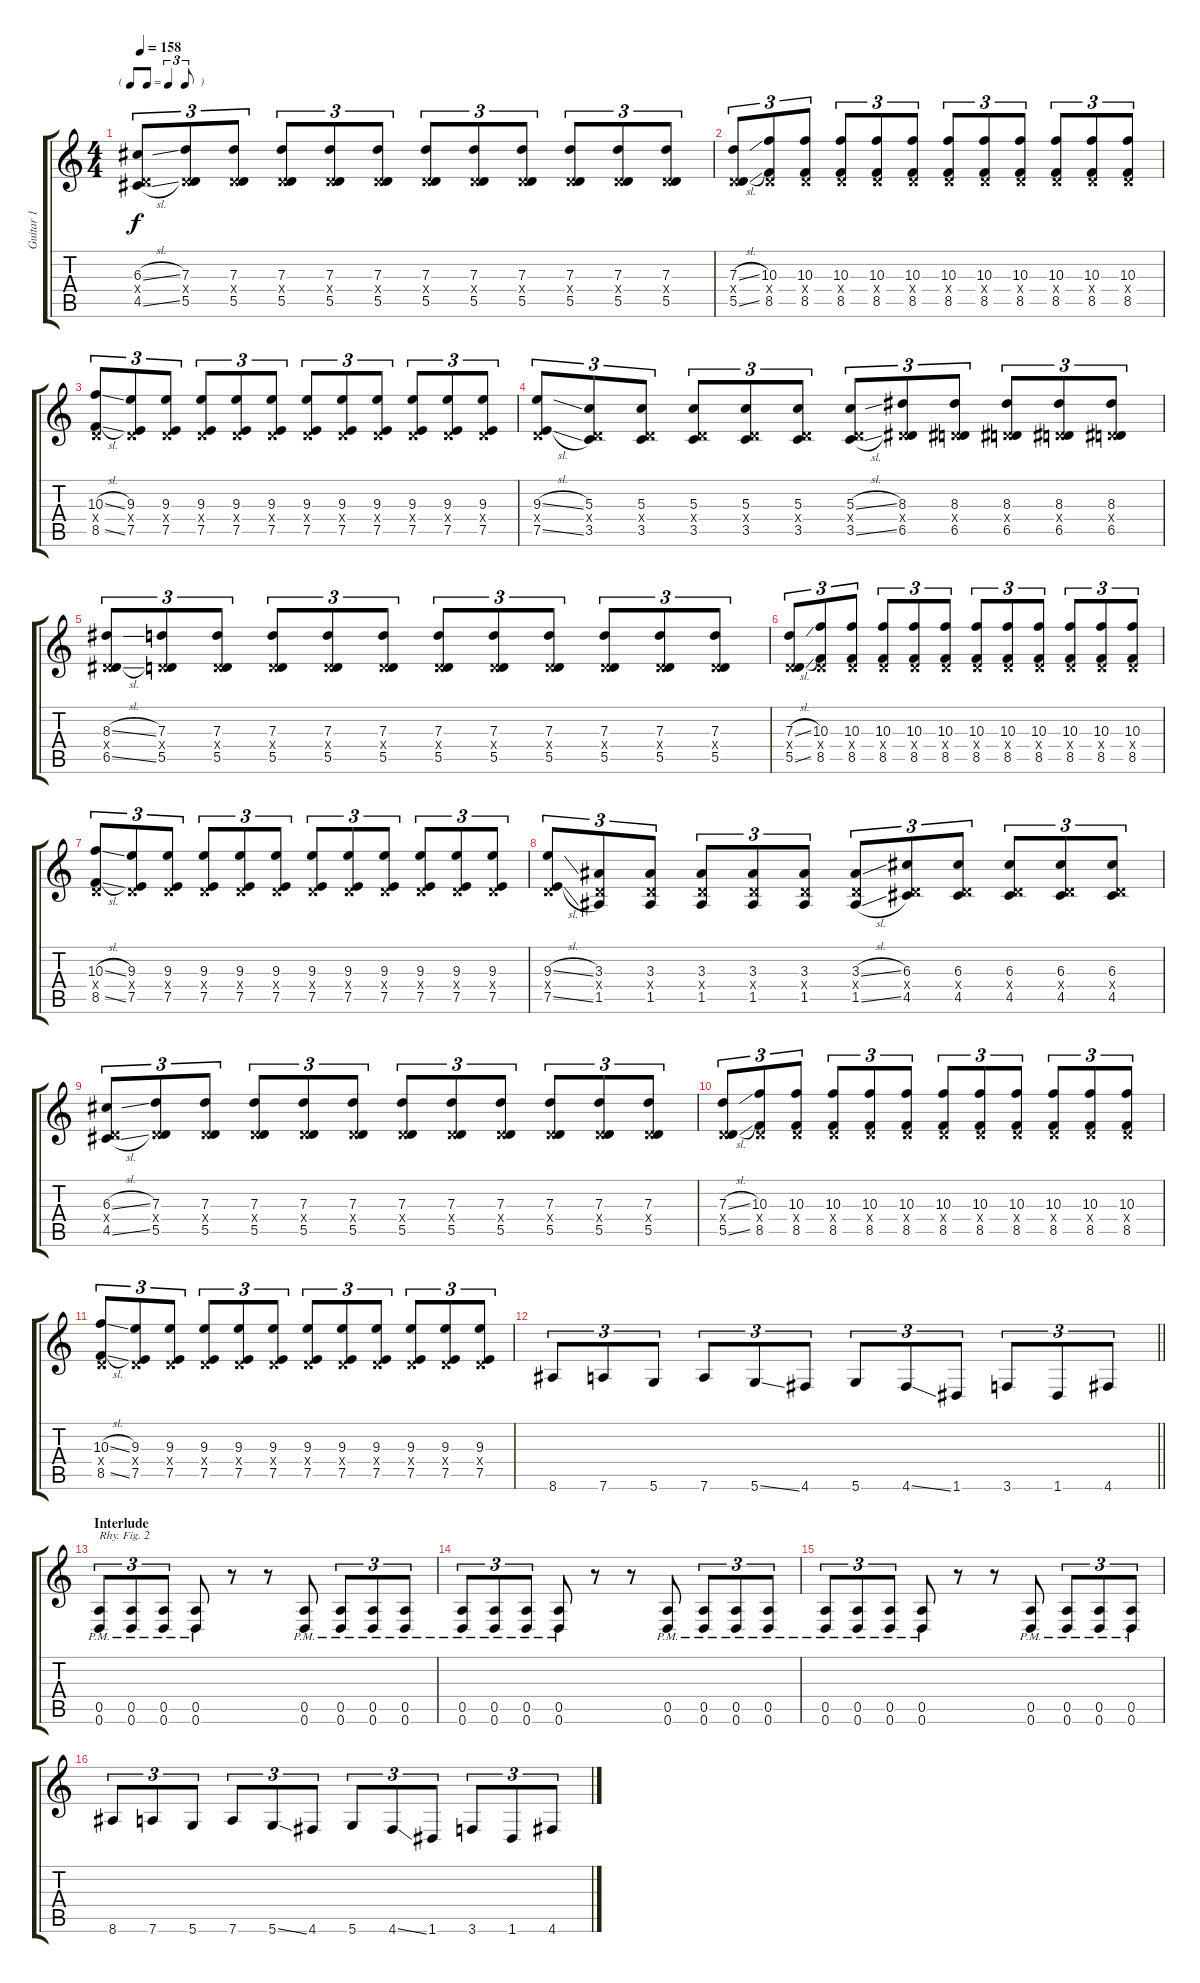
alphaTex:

\track ("Guitar 1" "Guitar 1") {instrument distortionguitar}
\staff {score tabs}
\tuning (E4 B3 G3 D3 A2 D2) {hide}
\ts (4 4)
\tf triplet8th
\tempo 158
\clef g2
\ks c
(6.3{sl} 0.4{x} 4.5{sl}).8{tu (3 2) dy f} (7.3 0.4{x} 5.5).8{tu (3 2)} (7.3 0.4{x} 5.5).8{tu (3 2)} (7.3 0.4{x} 5.5).8{tu (3 2)} (7.3 0.4{x} 5.5).8{tu (3 2)} (7.3 0.4{x} 5.5).8{tu (3 2)} (7.3 0.4{x} 5.5).8{tu (3 2)} (7.3 0.4{x} 5.5).8{tu (3 2)} (7.3 0.4{x} 5.5).8{tu (3 2)} (7.3 0.4{x} 5.5).8{tu (3 2)} (7.3 0.4{x} 5.5).8{tu (3 2)} (7.3 0.4{x} 5.5).8{tu (3 2)} |
(7.3{sl} 0.4{x} 5.5{sl}).8{tu (3 2)} (10.3 0.4{x} 8.5).8{tu (3 2)} (10.3 0.4{x} 8.5).8{tu (3 2)} (10.3 0.4{x} 8.5).8{tu (3 2)} (10.3 0.4{x} 8.5).8{tu (3 2)} (10.3 0.4{x} 8.5).8{tu (3 2)} (10.3 0.4{x} 8.5).8{tu (3 2)} (10.3 0.4{x} 8.5).8{tu (3 2)} (10.3 0.4{x} 8.5).8{tu (3 2)} (10.3 0.4{x} 8.5).8{tu (3 2)} (10.3 0.4{x} 8.5).8{tu (3 2)} (10.3 0.4{x} 8.5).8{tu (3 2)} |
(10.3{sl} 0.4{x} 8.5{sl}).8{tu (3 2)} (9.3 0.4{x} 7.5).8{tu (3 2)} (9.3 0.4{x} 7.5).8{tu (3 2)} (9.3 0.4{x} 7.5).8{tu (3 2)} (9.3 0.4{x} 7.5).8{tu (3 2)} (9.3 0.4{x} 7.5).8{tu (3 2)} (9.3 0.4{x} 7.5).8{tu (3 2)} (9.3 0.4{x} 7.5).8{tu (3 2)} (9.3 0.4{x} 7.5).8{tu (3 2)} (9.3 0.4{x} 7.5).8{tu (3 2)} (9.3 0.4{x} 7.5).8{tu (3 2)} (9.3 0.4{x} 7.5).8{tu (3 2)} |
(9.3{sl} 0.4{x} 7.5{sl}).8{tu (3 2)} (5.3 0.4{x} 3.5).8{tu (3 2)} (5.3 0.4{x} 3.5).8{tu (3 2)} (5.3 0.4{x} 3.5).8{tu (3 2)} (5.3 0.4{x} 3.5).8{tu (3 2)} (5.3 0.4{x} 3.5).8{tu (3 2)} (5.3{sl} 0.4{x} 3.5{sl}).8{tu (3 2)} (8.3 0.4{x} 6.5).8{tu (3 2)} (8.3 0.4{x} 6.5).8{tu (3 2)} (8.3 0.4{x} 6.5).8{tu (3 2)} (8.3 0.4{x} 6.5).8{tu (3 2)} (8.3 0.4{x} 6.5).8{tu (3 2)} |
(8.3{sl} 0.4{x} 6.5{sl}).8{tu (3 2)} (7.3 0.4{x} 5.5).8{tu (3 2)} (7.3 0.4{x} 5.5).8{tu (3 2)} (7.3 0.4{x} 5.5).8{tu (3 2)} (7.3 0.4{x} 5.5).8{tu (3 2)} (7.3 0.4{x} 5.5).8{tu (3 2)} (7.3 0.4{x} 5.5).8{tu (3 2)} (7.3 0.4{x} 5.5).8{tu (3 2)} (7.3 0.4{x} 5.5).8{tu (3 2)} (7.3 0.4{x} 5.5).8{tu (3 2)} (7.3 0.4{x} 5.5).8{tu (3 2)} (7.3 0.4{x} 5.5).8{tu (3 2)} |
(7.3{sl} 0.4{x} 5.5{sl}).8{tu (3 2)} (10.3 0.4{x} 8.5).8{tu (3 2)} (10.3 0.4{x} 8.5).8{tu (3 2)} (10.3 0.4{x} 8.5).8{tu (3 2)} (10.3 0.4{x} 8.5).8{tu (3 2)} (10.3 0.4{x} 8.5).8{tu (3 2)} (10.3 0.4{x} 8.5).8{tu (3 2)} (10.3 0.4{x} 8.5).8{tu (3 2)} (10.3 0.4{x} 8.5).8{tu (3 2)} (10.3 0.4{x} 8.5).8{tu (3 2)} (10.3 0.4{x} 8.5).8{tu (3 2)} (10.3 0.4{x} 8.5).8{tu (3 2)} |
(10.3{sl} 0.4{x} 8.5{sl}).8{tu (3 2)} (9.3 0.4{x} 7.5).8{tu (3 2)} (9.3 0.4{x} 7.5).8{tu (3 2)} (9.3 0.4{x} 7.5).8{tu (3 2)} (9.3 0.4{x} 7.5).8{tu (3 2)} (9.3 0.4{x} 7.5).8{tu (3 2)} (9.3 0.4{x} 7.5).8{tu (3 2)} (9.3 0.4{x} 7.5).8{tu (3 2)} (9.3 0.4{x} 7.5).8{tu (3 2)} (9.3 0.4{x} 7.5).8{tu (3 2)} (9.3 0.4{x} 7.5).8{tu (3 2)} (9.3 0.4{x} 7.5).8{tu (3 2)} |
(9.3{sl} 0.4{x} 7.5{sl}).8{tu (3 2)} (3.3 0.4{x} 1.5).8{tu (3 2)} (3.3 0.4{x} 1.5).8{tu (3 2)} (3.3 0.4{x} 1.5).8{tu (3 2)} (3.3 0.4{x} 1.5).8{tu (3 2)} (3.3 0.4{x} 1.5).8{tu (3 2)} (3.3{sl} 0.4{x} 1.5{sl}).8{tu (3 2)} (6.3 0.4{x} 4.5).8{tu (3 2)} (6.3 0.4{x} 4.5).8{tu (3 2)} (6.3 0.4{x} 4.5).8{tu (3 2)} (6.3 0.4{x} 4.5).8{tu (3 2)} (6.3 0.4{x} 4.5).8{tu (3 2)} |
(6.3{sl} 0.4{x} 4.5{sl}).8{tu (3 2)} (7.3 0.4{x} 5.5).8{tu (3 2)} (7.3 0.4{x} 5.5).8{tu (3 2)} (7.3 0.4{x} 5.5).8{tu (3 2)} (7.3 0.4{x} 5.5).8{tu (3 2)} (7.3 0.4{x} 5.5).8{tu (3 2)} (7.3 0.4{x} 5.5).8{tu (3 2)} (7.3 0.4{x} 5.5).8{tu (3 2)} (7.3 0.4{x} 5.5).8{tu (3 2)} (7.3 0.4{x} 5.5).8{tu (3 2)} (7.3 0.4{x} 5.5).8{tu (3 2)} (7.3 0.4{x} 5.5).8{tu (3 2)} |
(7.3{sl} 0.4{x} 5.5{sl}).8{tu (3 2)} (10.3 0.4{x} 8.5).8{tu (3 2)} (10.3 0.4{x} 8.5).8{tu (3 2)} (10.3 0.4{x} 8.5).8{tu (3 2)} (10.3 0.4{x} 8.5).8{tu (3 2)} (10.3 0.4{x} 8.5).8{tu (3 2)} (10.3 0.4{x} 8.5).8{tu (3 2)} (10.3 0.4{x} 8.5).8{tu (3 2)} (10.3 0.4{x} 8.5).8{tu (3 2)} (10.3 0.4{x} 8.5).8{tu (3 2)} (10.3 0.4{x} 8.5).8{tu (3 2)} (10.3 0.4{x} 8.5).8{tu (3 2)} |
(10.3{sl} 0.4{x} 8.5{sl}).8{tu (3 2)} (9.3 0.4{x} 7.5).8{tu (3 2)} (9.3 0.4{x} 7.5).8{tu (3 2)} (9.3 0.4{x} 7.5).8{tu (3 2)} (9.3 0.4{x} 7.5).8{tu (3 2)} (9.3 0.4{x} 7.5).8{tu (3 2)} (9.3 0.4{x} 7.5).8{tu (3 2)} (9.3 0.4{x} 7.5).8{tu (3 2)} (9.3 0.4{x} 7.5).8{tu (3 2)} (9.3 0.4{x} 7.5).8{tu (3 2)} (9.3 0.4{x} 7.5).8{tu (3 2)} (9.3 0.4{x} 7.5).8{tu (3 2)} |
\barLineRight lightlight
8.6.8{tu (3 2)} 7.6.8{tu (3 2)} 5.6.8{tu (3 2)} 7.6.8{tu (3 2)} 5.6{ss}.8{tu (3 2)} 4.6.8{tu (3 2)} 5.6.8{tu (3 2)} 4.6{ss}.8{tu (3 2)} 1.6.8{tu (3 2)} 3.6.8{tu (3 2)} 1.6.8{tu (3 2)} 4.6.8{tu (3 2)} |
\section ("" "Interlude")
(0.5 0.6{pm}).8{tu (3 2) txt "Rhy. Fig. 2"} (0.5 0.6{pm}).8{tu (3 2)} (0.5 0.6{pm}).8{tu (3 2)} (0.5 0.6{pm}).8 r.8 r.8 (0.5 0.6{pm}).8 (0.5 0.6{pm}).8{tu (3 2)} (0.5 0.6{pm}).8{tu (3 2)} (0.5 0.6{pm}).8{tu (3 2)} |
(0.5 0.6{pm}).8{tu (3 2)} (0.5 0.6{pm}).8{tu (3 2)} (0.5 0.6{pm}).8{tu (3 2)} (0.5 0.6{pm}).8 r.8 r.8 (0.5 0.6{pm}).8 (0.5 0.6{pm}).8{tu (3 2)} (0.5 0.6{pm}).8{tu (3 2)} (0.5 0.6{pm}).8{tu (3 2)} |
(0.5 0.6{pm}).8{tu (3 2)} (0.5 0.6{pm}).8{tu (3 2)} (0.5 0.6{pm}).8{tu (3 2)} (0.5 0.6{pm}).8 r.8 r.8 (0.5 0.6{pm}).8 (0.5 0.6{pm}).8{tu (3 2)} (0.5 0.6{pm}).8{tu (3 2)} (0.5 0.6{pm}).8{tu (3 2)} |
8.6.8{tu (3 2)} 7.6.8{tu (3 2)} 5.6.8{tu (3 2)} 7.6.8{tu (3 2)} 5.6{ss}.8{tu (3 2)} 4.6.8{tu (3 2)} 5.6.8{tu (3 2)} 4.6{ss}.8{tu (3 2)} 1.6.8{tu (3 2)} 3.6.8{tu (3 2)} 1.6.8{tu (3 2)} 4.6.8{tu (3 2)}
